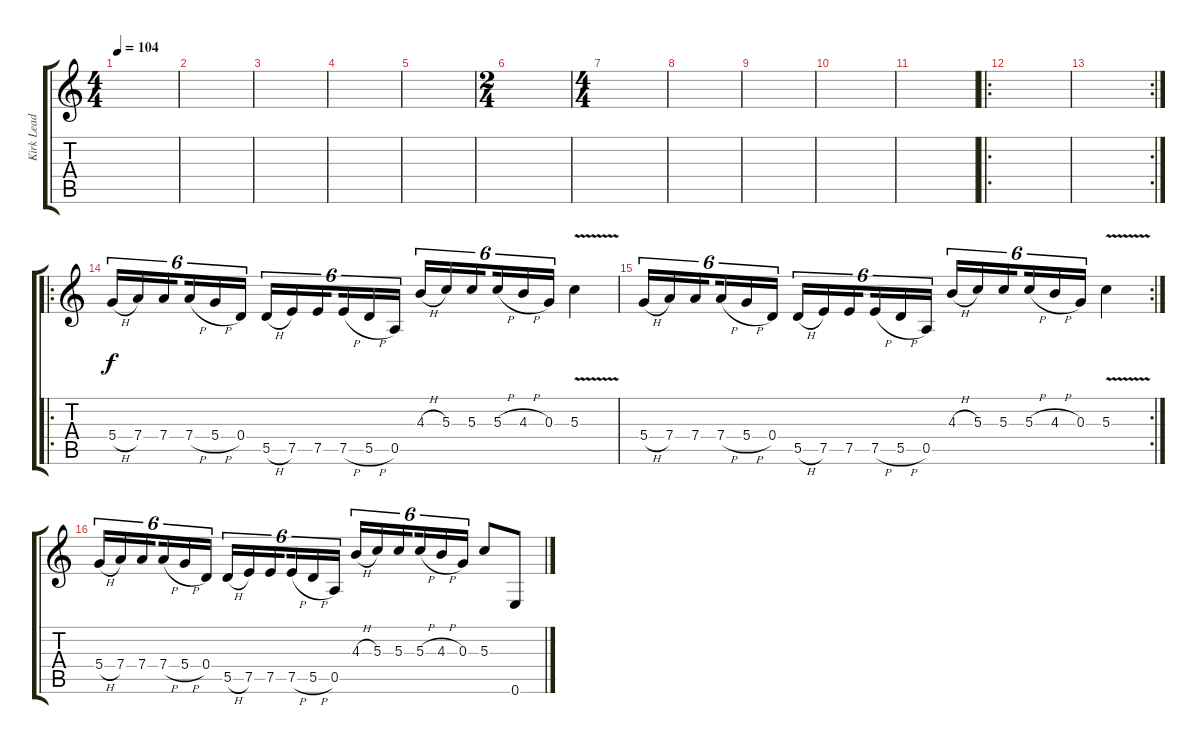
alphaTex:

\track ("Kirk Lead" "Kirk Lead") {instrument overdrivenguitar}
\staff {score tabs}
\tuning (E4 B3 G3 D3 A2 E2) {hide}
\ts (4 4)
\tempo 104
\clef g2
\ks c
|
|
|
|
|
\ts (2 4)
|
\ts (4 4)
|
|
|
|
|
\ro
|
\rc 2
|
\ro
5.4{h}.16{tu (6 4)} 7.4.16{tu (6 4)} 7.4.16{tu (6 4) beam splitsecondary} 7.4{h}.16{tu (6 4)} 5.4{h}.16{tu (6 4)} 0.4.16{tu (6 4)} 5.5{h}.16{tu (6 4)} 7.5.16{tu (6 4)} 7.5.16{tu (6 4) beam splitsecondary} 7.5{h}.16{tu (6 4)} 5.5{h}.16{tu (6 4)} 0.5.16{tu (6 4)} 4.3{h}.16{tu (6 4)} 5.3.16{tu (6 4)} 5.3.16{tu (6 4) beam splitsecondary} 5.3{h}.16{tu (6 4)} 4.3{h}.16{tu (6 4)} 0.3.16{tu (6 4)} 5.3{v}.4 |
\rc 2
5.4{h}.16{tu (6 4)} 7.4.16{tu (6 4)} 7.4.16{tu (6 4) beam splitsecondary} 7.4{h}.16{tu (6 4)} 5.4{h}.16{tu (6 4)} 0.4.16{tu (6 4)} 5.5{h}.16{tu (6 4)} 7.5.16{tu (6 4)} 7.5.16{tu (6 4) beam splitsecondary} 7.5{h}.16{tu (6 4)} 5.5{h}.16{tu (6 4)} 0.5.16{tu (6 4)} 4.3{h}.16{tu (6 4)} 5.3.16{tu (6 4)} 5.3.16{tu (6 4) beam splitsecondary} 5.3{h}.16{tu (6 4)} 4.3{h}.16{tu (6 4)} 0.3.16{tu (6 4)} 5.3{v}.4 |
5.4{h}.16{tu (6 4)} 7.4.16{tu (6 4)} 7.4.16{tu (6 4) beam splitsecondary} 7.4{h}.16{tu (6 4)} 5.4{h}.16{tu (6 4)} 0.4.16{tu (6 4)} 5.5{h}.16{tu (6 4)} 7.5.16{tu (6 4)} 7.5.16{tu (6 4) beam splitsecondary} 7.5{h}.16{tu (6 4)} 5.5{h}.16{tu (6 4)} 0.5.16{tu (6 4)} 4.3{h}.16{tu (6 4)} 5.3.16{tu (6 4)} 5.3.16{tu (6 4) beam splitsecondary} 5.3{h}.16{tu (6 4)} 4.3{h}.16{tu (6 4)} 0.3.16{tu (6 4)} 5.3.8 0.6.8
